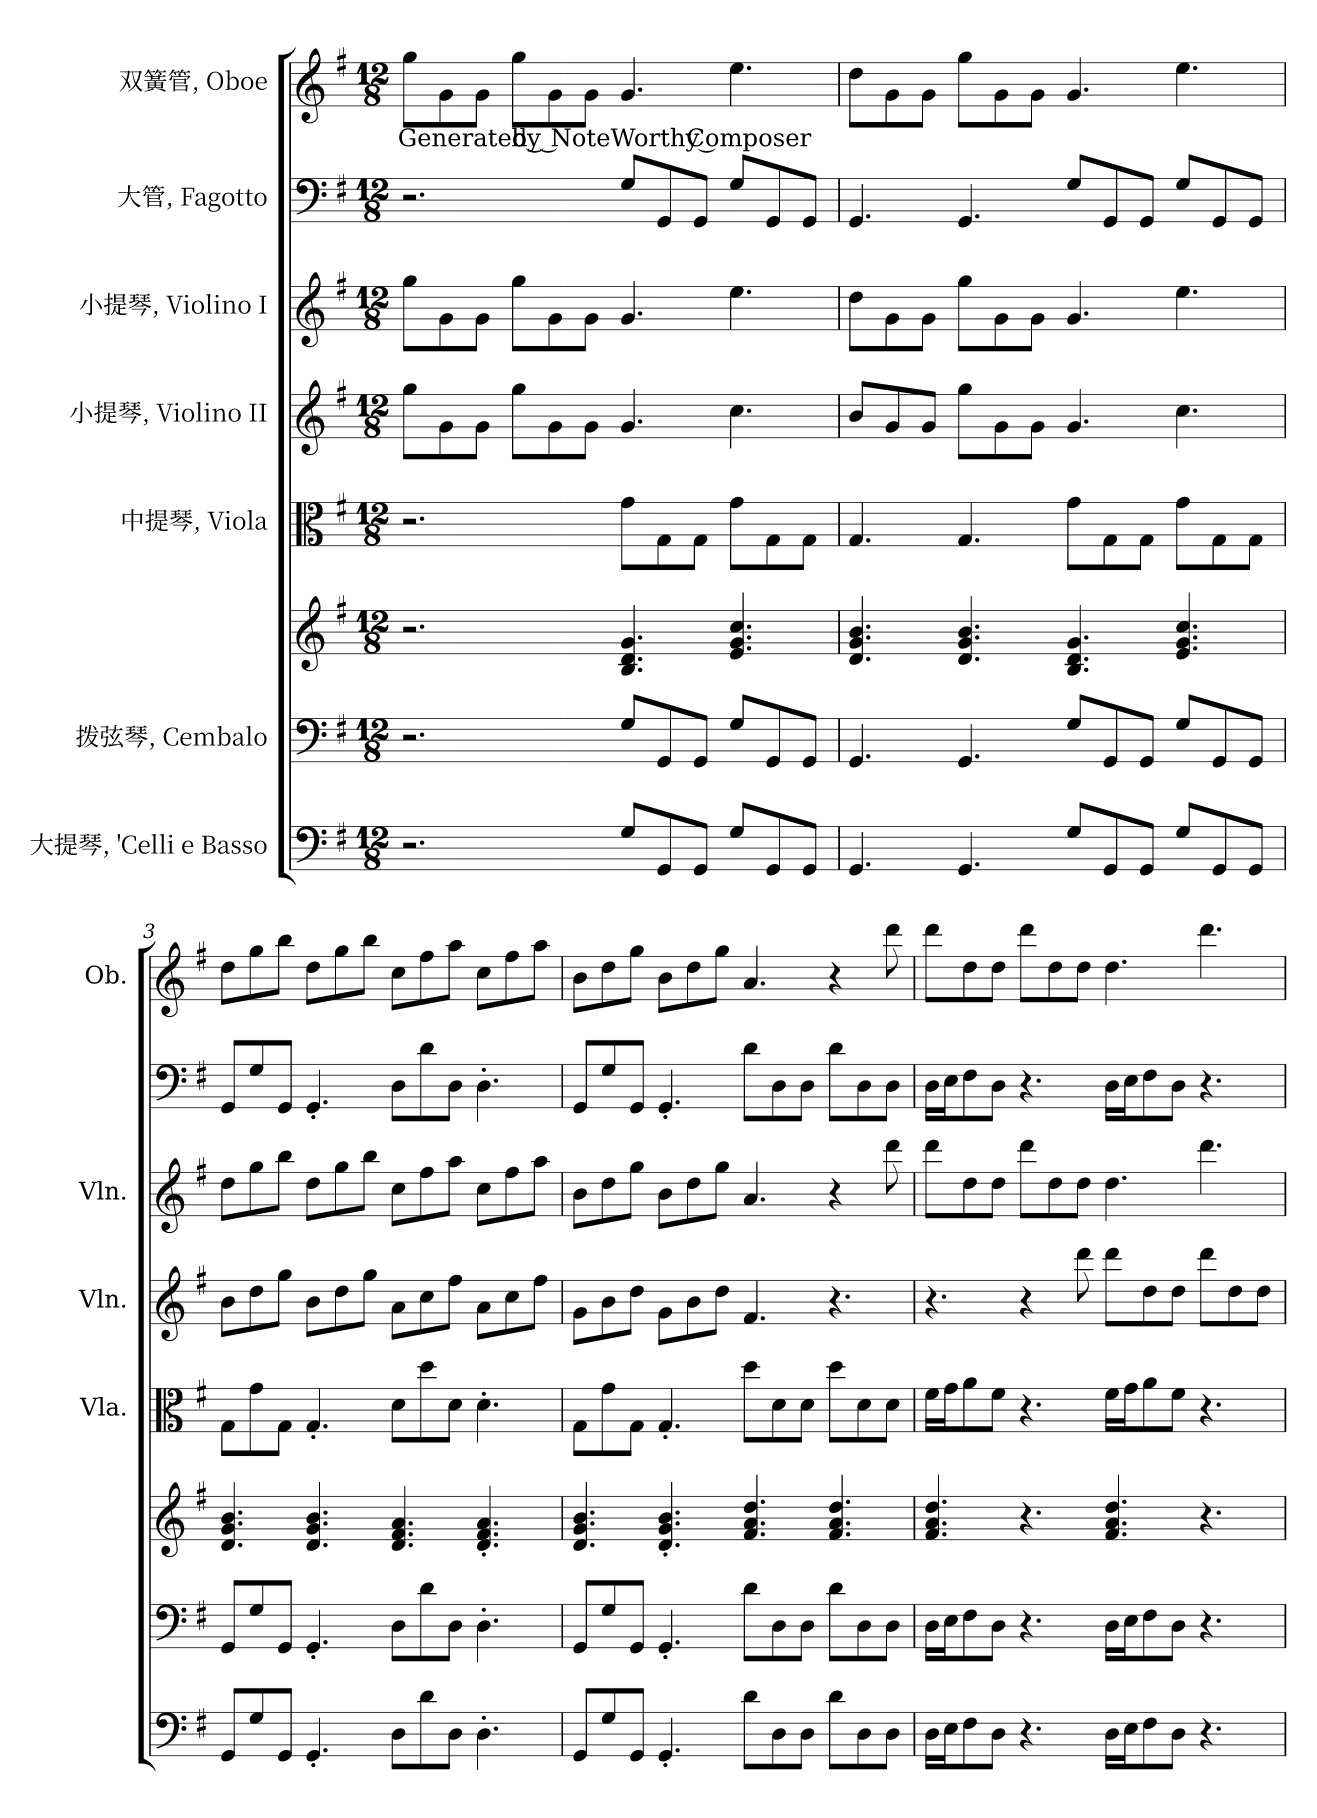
**kern	**kern	**kern	**kern	**kern	**kern	**kern	**kern	**text
*part7	*part6	*part6	*part5	*part4	*part3	*part2	*part1	*part1
*staff8	*staff7	*staff6	*staff5	*staff4	*staff3	*staff2	*staff1	*staff1
*I"大提琴, 'Celli e Basso	*I"拨弦琴, Cembalo	*	*I"中提琴, Viola	*I"小提琴, Violino II	*I"小提琴, Violino I	*I"大管, Fagotto	*I"双簧管, Oboe	*
*	*	*	*I'Vla.	*I'Vln.	*I'Vln.	*	*I'Ob.	*
*clefF4	*clefF4	*clefG2	*clefC3	*clefG2	*clefG2	*clefF4	*clefG2	*
*k[f#]	*k[f#]	*k[f#]	*k[f#]	*k[f#]	*k[f#]	*k[f#]	*k[f#]	*
*M12/8	*M12/8	*M12/8	*M12/8	*M12/8	*M12/8	*M12/8	*M12/8	*
*MM112	*MM112	*MM112	*MM112	*MM112	*MM112	*MM112	*MM112	*
=1	=1	=1	=1	=1	=1	=1	=1	=1
2.r	2.r	2.r	2.r	8gg\L	8gg\L	2.r	8gg\L	Generated by NoteWorthy Composer
.	.	.	.	8g\	8g\	.	8g\	.
.	.	.	.	8g\J	8g\J	.	8g\J	.
.	.	.	.	8gg\L	8gg\L	.	8gg\L	.
.	.	.	.	8g\	8g\	.	8g\	.
.	.	.	.	8g\J	8g\J	.	8g\J	.
8G/L	8G/L	4.B/ 4.d/ 4.g/	8g\L	4.g/	4.g/	8G/L	4.g/	.
8GG/	8GG/	.	8G\	.	.	8GG/	.	.
8GG/J	8GG/J	.	8G\J	.	.	8GG/J	.	.
8G/L	8G/L	4.e/ 4.g/ 4.cc/	8g\L	4.cc\	4.ee\	8G/L	4.ee\	.
8GG/	8GG/	.	8G\	.	.	8GG/	.	.
8GG/J	8GG/J	.	8G\J	.	.	8GG/J	.	.
!!LO:PB:g=z
=2	=2	=2	=2	=2	=2	=2	=2	=2
4.GG/	4.GG/	4.d/ 4.g/ 4.b/	4.G/	8b/L	8dd\L	4.GG/	8dd\L	.
.	.	.	.	8g/	8g\	.	8g\	.
.	.	.	.	8g/J	8g\J	.	8g\J	.
4.GG/	4.GG/	4.d/ 4.g/ 4.b/	4.G/	8gg\L	8gg\L	4.GG/	8gg\L	.
.	.	.	.	8g\	8g\	.	8g\	.
.	.	.	.	8g\J	8g\J	.	8g\J	.
8G/L	8G/L	4.B/ 4.d/ 4.g/	8g\L	4.g/	4.g/	8G/L	4.g/	.
8GG/	8GG/	.	8G\	.	.	8GG/	.	.
8GG/J	8GG/J	.	8G\J	.	.	8GG/J	.	.
8G/L	8G/L	4.e/ 4.g/ 4.cc/	8g\L	4.cc\	4.ee\	8G/L	4.ee\	.
8GG/	8GG/	.	8G\	.	.	8GG/	.	.
8GG/J	8GG/J	.	8G\J	.	.	8GG/J	.	.
=3	=3	=3	=3	=3	=3	=3	=3	=3
8GG/L	8GG/L	4.d/ 4.g/ 4.b/	8G\L	8b\L	8dd\L	8GG/L	8dd\L	.
8G/	8G/	.	8g\	8dd\	8gg\	8G/	8gg\	.
8GG/J	8GG/J	.	8G\J	8gg\J	8bb\J	8GG/J	8bb\J	.
4.GG'/	4.GG'/	4.d/ 4.g/ 4.b/	4.G'/	8b\L	8dd\L	4.GG'/	8dd\L	.
.	.	.	.	8dd\	8gg\	.	8gg\	.
.	.	.	.	8gg\J	8bb\J	.	8bb\J	.
8D\L	8D\L	4.d/ 4.f#/ 4.a/	8d\L	8a\L	8cc\L	8D\L	8cc\L	.
8d\	8d\	.	8dd\	8cc\	8ff#\	8d\	8ff#\	.
8D\J	8D\J	.	8d\J	8ff#\J	8aa\J	8D\J	8aa\J	.
4.D'\	4.D'\	4.d/' 4.f#/' 4.a/'	4.d'\	8a\L	8cc\L	4.D'\	8cc\L	.
.	.	.	.	8cc\	8ff#\	.	8ff#\	.
.	.	.	.	8ff#\J	8aa\J	.	8aa\J	.
=4	=4	=4	=4	=4	=4	=4	=4	=4
8GG/L	8GG/L	4.d/ 4.g/ 4.b/	8G\L	8g\L	8b\L	8GG/L	8b\L	.
8G/	8G/	.	8g\	8b\	8dd\	8G/	8dd\	.
8GG/J	8GG/J	.	8G\J	8dd\J	8gg\J	8GG/J	8gg\J	.
4.GG'/	4.GG'/	4.d/' 4.g/' 4.b/'	4.G'/	8g\L	8b\L	4.GG'/	8b\L	.
.	.	.	.	8b\	8dd\	.	8dd\	.
.	.	.	.	8dd\J	8gg\J	.	8gg\J	.
8d\L	8d\L	4.f#/ 4.a/ 4.dd/	8dd\L	4.f#/	4.a/	8d\L	4.a/	.
8D\	8D\	.	8d\	.	.	8D\	.	.
8D\J	8D\J	.	8d\J	.	.	8D\J	.	.
8d\L	8d\L	4.f#/ 4.a/ 4.dd/	8dd\L	4.r	4r	8d\L	4r	.
8D\	8D\	.	8d\	.	.	8D\	.	.
8D\J	8D\J	.	8d\J	.	8ddd\	8D\J	8ddd\	.
!!LO:PB:g=z
=5	=5	=5	=5	=5	=5	=5	=5	=5
16D\LL	16D\LL	4.f#/ 4.a/ 4.dd/	16f#\LL	4.r	8ddd\L	16D\LL	8ddd\L	.
16E\J	16E\J	.	16g\J	.	.	16E\J	.	.
8F#\	8F#\	.	8a\	.	8dd\	8F#\	8dd\	.
8D\J	8D\J	.	8f#\J	.	8dd\J	8D\J	8dd\J	.
4.r	4.r	4.r	4.r	4r	8ddd\L	4.r	8ddd\L	.
.	.	.	.	.	8dd\	.	8dd\	.
.	.	.	.	8ddd\	8dd\J	.	8dd\J	.
16D\LL	16D\LL	4.f#/ 4.a/ 4.dd/	16f#\LL	8ddd\L	4.dd\	16D\LL	4.dd\	.
16E\J	16E\J	.	16g\J	.	.	16E\J	.	.
8F#\	8F#\	.	8a\	8dd\	.	8F#\	.	.
8D\J	8D\J	.	8f#\J	8dd\J	.	8D\J	.	.
4.r	4.r	4.r	4.r	8ddd\L	4.ddd\	4.r	4.ddd\	.
.	.	.	.	8dd\	.	.	.	.
.	.	.	.	8dd\J	.	.	.	.
=	=	=	=	=	=	=	=	=
*-	*-	*-	*-	*-	*-	*-	*-	*-
